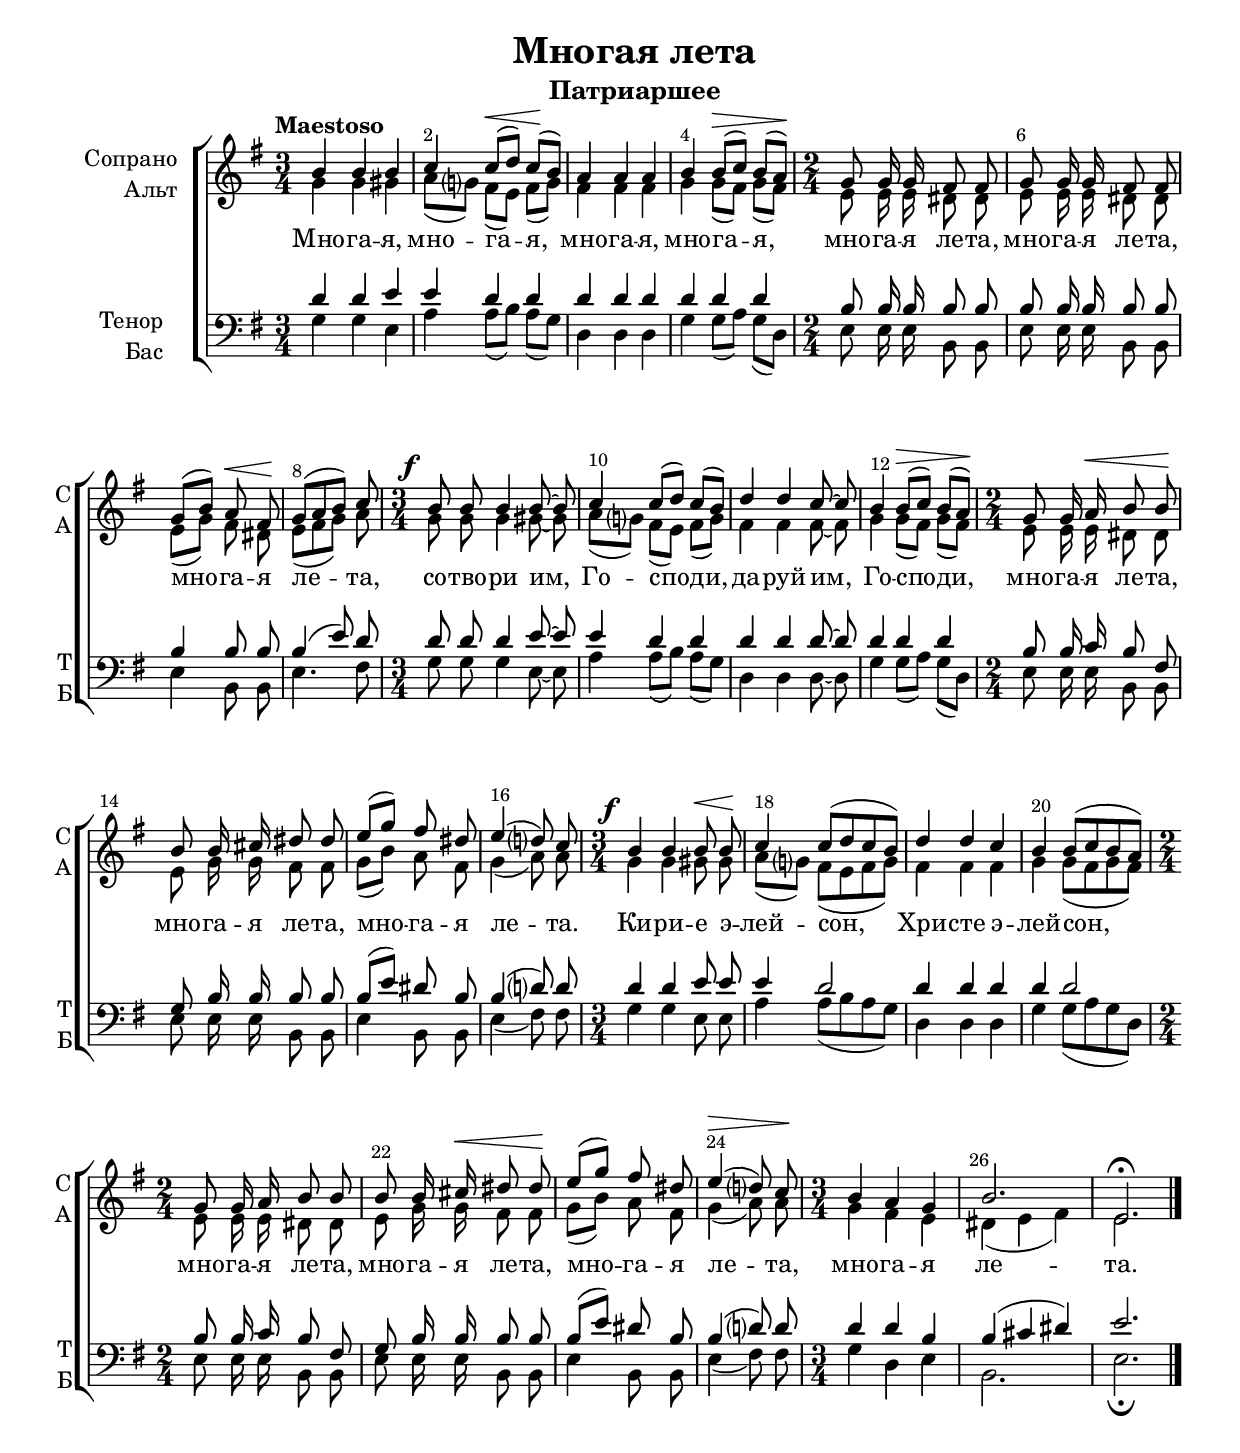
\version "2.24.0"

% закомментируйте строку ниже, чтобы получался pdf с навигацией
%#(ly:set-option 'point-and-click #f)
#(ly:set-option 'midi-extension "mid")
#(ly:set-option 'embed-source-code #t) % внедряем исходник как аттач к pdf
#(set-default-paper-size "a4")
%#(set-global-staff-size 18)

\header {
  title = "Многая лета"
  subtitle = "Патриаршее"
  %composer = "Composer"
  % Удалить строку версии LilyPond 
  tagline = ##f
}


abr = { \break }
%abr = \tag #'BR { \break }
abr = {}

pbr = { \pageBreak }
%pbr = {}

breathes = { \once \override BreathingSign.text = \markup { \musicglyph #"scripts.tickmark" } \breathe }

bort = {  % Динамика: вместо f, p пишем по-русски гр., т. и т.д.
  \override DynamicText.stencil = #(lambda (grob)(
                                                   grob-interpret-markup grob (                         
                                                                                let (( dyntxt (ly:grob-property grob 'text ) )  )
                                                                                ( set! dyntxt (cond
                                                                                               (( equal? dyntxt "ff" ) "оч. гр." ) 
                                                                                               (( equal? dyntxt "f" ) "гр." )
                                                                                               (( equal? dyntxt "mf" ) "ум." )
                                                                                               (( equal? dyntxt "mp" ) "ум." )
                                                                                               (( equal? dyntxt "p" ) "т." )
                                                                                               )) #{ \markup \normal-text \italic $dyntxt #} )
                                                   )) }


melon = { \set melismaBusyProperties = #'() }
meloff = { \unset melismaBusyProperties }
solo = ^\markup\italic"Соло"
tutti =  ^\markup\italic"tutti"

co = \cadenzaOn
cof = \cadenzaOff
cb = { \cadenzaOff \bar "||" }
cbr = { \bar "" }
cbar = { \cadenzaOff \bar "|" \cadenzaOn }
stemOff = { \hide Staff.Stem }
nat = { \once \hide Accidental }
%stemOn = { \unHideNotes Staff.Stem }

% alternative breathe
breathes = { \once \override BreathingSign.text = \markup { \musicglyph #"scripts.tickmark" } \breathe }

% alternative partial - for repeats
partiall = { \set Timing.measurePosition = #(ly:make-moment -1/4) }

% compress multi-measure rests
multirests = { \override MultiMeasureRest.expand-limit = #1 \set Score.skipBars = ##t }

% mark with numbers in squares
squaremarks = {  \set Score.markFormatter = #format-mark-box-numbers }

% move dynamics a bit left (to be not up/under the note, but before)
placeDynamicsLeft = { \override DynamicText.X-offset = #-2.5 }

%make visible number of every 2-nd bar
secondbar = {
  \override Score.BarNumber.break-visibility = #end-of-line-invisible
  \override Score.BarNumber.X-offset = #1
  \override Score.BarNumber.self-alignment-X = #LEFT
  \set Score.barNumberVisibility = #(every-nth-bar-number-visible 2)
}

global = {
  \numericTimeSignature
  \secondbar
  \multirests
  \placeDynamicsLeft
  
  \key e \minor
  \time 3/4
}

sopvoice = \relative c'' {
  \global
  \dynamicUp
  \autoBeamOff
  \tempo "Maestoso"
   b4 b b |
   c c8[(\< d]) c[(\! b]) |
   a4 a a | \abr
   b b8[(\> c]) b[( a])\! | 
   
   \time 2/4 g8 g16 g fis8 fis |
   g8 g16 g fis8 fis |  \abr
   g[( b])  a\< fis\! |
   g[( a b]) c8 | 
   
   \time 3/4
   b8\f b b4 b8~8 |  \abr
   c4 c8[( d]) c[( b]) |
   d4 d c8~8 |
   b4 b8[(\> c]) b[( a])\! |  \abr 
   
   \time 2/4
   g8 g16 a\< b8 b\! |
   b8 b16 cis dis8 dis |  \abr
   e8[( g]) fis dis | 
   
   e4( d8) c |
   \time 3/4 b4\f b b8\< b\! |  \abr
   c4 c8[( d c b]) |  
   d4 d c | 
   
   b4 b8[( c b a]) |  \abr
   \time 2/4 g8 g16 a b8 b |
   b b16 cis\< dis8 dis\! |   \abr
   
   e8[( g]) fis dis |
   e4(\> d8) c\! |
   \time 3/4 b4 a g |  \abr
   b2. |
   e,\fermata \bar "|."
   
   
}


altvoice = \relative c'' {
  \global
  \dynamicUp
  \autoBeamOff
   g4 g gis |
   a8[( g]) fis[( e]) fis[( g]) |
   fis4 fis fis |
   g g8[( fis]) g[( fis]) |
   
   e8 e16 e dis8 dis |
   e e16 e dis8 dis |
   e[( g]) fis dis |
   e[( fis g]) a |
   
   g g g4 gis8~8 |
   a8[( g]) fis[( e]) fis[( g]) |
   fis4 fis fis8~8 |
   g4 g8[( fis]) g[( fis]) |
   
   e8 e16 e dis8 dis |
   e8 g16 g fis8 fis |
   g[( b]) a fis |
   
   g4( a8) a |
   g4 g gis8 gis |
   a8[( g]) fis[( e fis g]) |
   fis4 fis fis |
   
   g4 g8[( fis g fis]) |
   e8 e16 e dis8 dis |
   e g16 g fis8 fis |
   
   g8[( b]) a fis |
   g4( a8) a |
   g4 fis e |
   dis( e fis) |
   e2.
   
   
}


tenorvoice = \relative c' {
  \global
  \dynamicUp
  \autoBeamOff
   d4 d e |
   e d d |
   d d d |
   d d d |
   
   b8 b16 b b8 b |
   b b16 b b8 b |
   b4 b8 b |
   b4( e8) d |
   
   d8 d d4 e8~8 |
   e4 d d |
   d d d8~8 |
   d4 d d |
   
   b8 b16 c b8 fis |
   g b16 b b8 b |
   b[( e]) dis b
   
   b4( d8) d |
   d4 d e8 e e4 d2 |
   d4 d d |
   
   d4 d2 |
   b8 b16 c b8 fis |
   g b16 b b8 b |
   
   b[( e]) dis b |
   b4( d8) d |
   d4 d b |
   b4( cis dis) |
   e2.
  
}


bassvoice = \relative c' {
  \global
  \dynamicUp
  \autoBeamOff
  g4 g e |
  a a8[( b]) a[( g]) | 
  d4 d d |
  g g8[( a]) g[( d]) |
  
  e8 e16 e b8 b |
  e8 e16 e b8 b |
  e4 b8 b |
  e4. fis8 |
  
  g8 g g4 e8~8 |
  a4 a8[( b]) a[( g]) |
  d4 d d8~8 |
  g4 g8[( a]) g[( d]) |
  
  e8 e16 e b8 b |
  e8 e16 e b8 b |
  e4 b8 b |
  
  e4( fis8) fis |
  g4 g e8 e |
  a4 a8[( b a g]) |
  d4 d d |
  
  g g8[( a g d]) |
  e8 e16 e b8 b |
  e e16 e b8 b |
  
  e4 b8 b |
  e4( fis8) fis |
  g4 d e |
  b2. |
  e\fermata
  
}

lyricscore = \lyricmode {
  Мно -- га -- я, мно -- га -- я, мно -- га -- я, мно -- га -- я,
  мно -- га -- я ле -- та, мно -- га -- я ле -- та, мно -- га -- я ле -- та,
  со -- тво -- ри им, Го -- спо -- ди, да -- руй им, Го -- спо -- ди,
  мно -- га -- я ле -- та, мно -- га -- я ле -- та, мно -- га -- я
  
  ле -- та. Ки -- ри -- е э -- лей -- сон, Хри -- сте э -- лей -- сон, 
  мно -- га -- я ле -- та, мно -- га -- я ле -- та,
  мно -- га -- я ле -- та, мно -- га -- я ле -- та.
}


\bookpart {
  \paper {
    top-margin = 15
    left-margin = 15
    right-margin = 10
    %bottom-margin = 15
    bottom-margin = 45
    indent = 20
    ragged-last-bottom = ##f
    %  system-separator-markup = \slashSeparator
    
  }
  \score {
    %  \transpose c bes {
    %  \removeWithTag #'BR
    \new ChoirStaff <<
      \new Staff = "upstaff" \with {
        instrumentName = \markup { \right-column { "Сопрано" "Альт"  } }
        shortInstrumentName = \markup { \right-column { "С" "А"  } }
        midiInstrument = "voice oohs"
        %        \RemoveEmptyStaves
      } <<
        \new Voice = "soprano" { \voiceOne \sopvoice }
        \new Voice  = "alto" { \voiceTwo \altvoice }
      >> 
      
      \new Lyrics \lyricsto "soprano" { \lyricscore }
      % alternative lyrics above up staff
      %\new Lyrics \with {alignAboveContext = "upstaff"} \lyricsto "soprano" \lyricst
      
      \new Staff = "downstaff" \with {
        instrumentName = \markup { \right-column { "Тенор" "Бас" } }
        shortInstrumentName = \markup { \right-column { "Т" "Б" } }
        midiInstrument = "voice oohs"
      } <<
        \new Voice = "tenor" { \voiceOne \clef bass \tenorvoice }
        \new Voice = "bass" { \voiceTwo \bassvoice }
      >>
    >>
    %  }  % transposeµ
    \layout {
      %    #(layout-set-staff-size 20)
      \context {
        \Score
      }
      \context {
        \Staff
        \accidentalStyle modern-voice-cautionary
        %        \RemoveEmptyStaves
        %        \RemoveAllEmptyStaves
      }
      %Metronome_mark_engraver
    }
    \midi {
      \tempo 4=90
    }
  }
}
